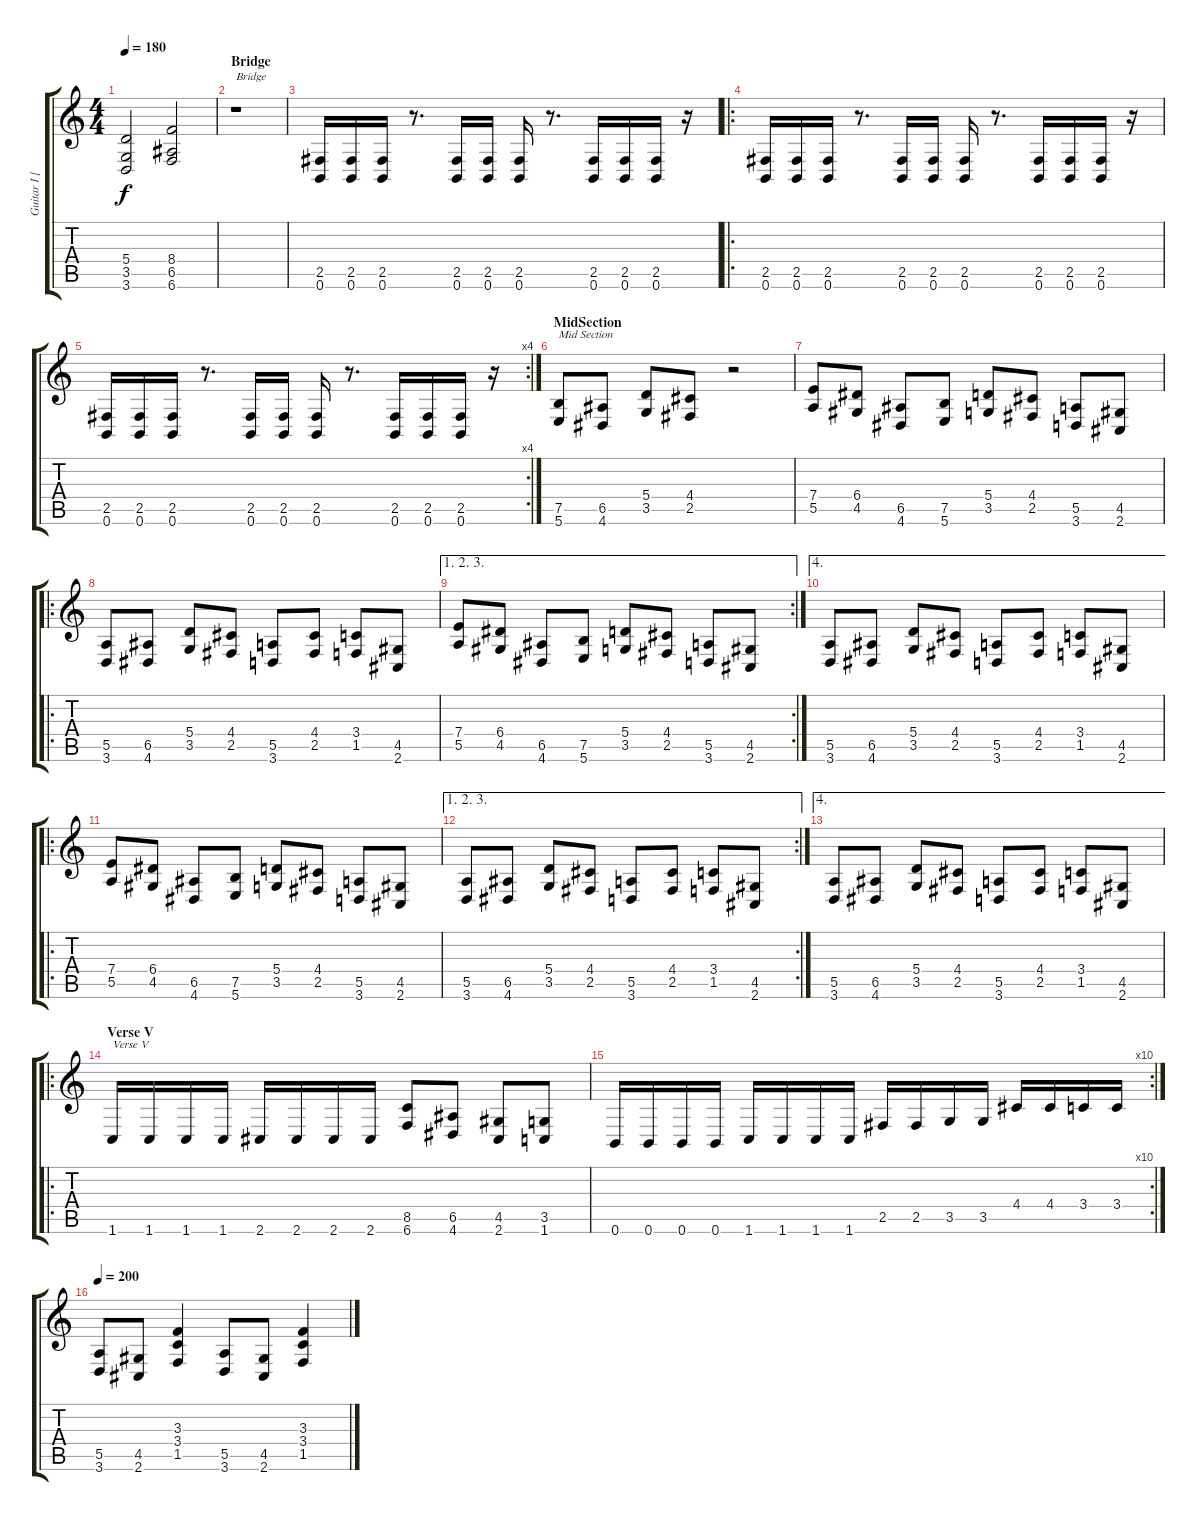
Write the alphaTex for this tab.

\track ("Guitar I [Jon Levasseur]" "Guitar I [") {instrument distortionguitar}
\staff {score tabs}
\tuning (B3 Gb3 D3 A2 E2 B1) {hide}
\ts (4 4)
\tempo 180
\clef g2
\ks c
(5.4 3.5 3.6).2{dy f} (8.4 6.5 6.6).2 |
\section ("" "Bridge")
r.1{txt "Bridge"} |
(2.5 0.6).16 (2.5 0.6).16 (2.5 0.6).16 r.8{d} (2.5 0.6).16 (2.5 0.6).16 (2.5 0.6).16 r.8{d} (2.5 0.6).16 (2.5 0.6).16 (2.5 0.6).16 r.16 |
\ro
(2.5 0.6).16 (2.5 0.6).16 (2.5 0.6).16 r.8{d} (2.5 0.6).16 (2.5 0.6).16 (2.5 0.6).16 r.8{d} (2.5 0.6).16 (2.5 0.6).16 (2.5 0.6).16 r.16 |
\rc 4
(2.5 0.6).16 (2.5 0.6).16 (2.5 0.6).16 r.8{d} (2.5 0.6).16 (2.5 0.6).16 (2.5 0.6).16 r.8{d} (2.5 0.6).16 (2.5 0.6).16 (2.5 0.6).16 r.16 |
\section ("" "MidSection")
(7.5 5.6).8{txt "Mid Section"} (6.5 4.6).8 (5.4 3.5).8 (4.4 2.5).8 r.2 |
(7.4 5.5).8 (6.4 4.5).8 (6.5 4.6).8 (7.5 5.6).8 (5.4 3.5).8 (4.4 2.5).8 (5.5 3.6).8 (4.5 2.6).8 |
\ro
(5.5 3.6).8 (6.5 4.6).8 (5.4 3.5).8 (4.4 2.5).8 (5.5 3.6).8 (4.4 2.5).8 (3.4 1.5).8 (4.5 2.6).8 |
\ae (1 2 3)
\rc 2
(7.4 5.5).8 (6.4 4.5).8 (6.5 4.6).8 (7.5 5.6).8 (5.4 3.5).8 (4.4 2.5).8 (5.5 3.6).8 (4.5 2.6).8 |
\ae 4
(5.5 3.6).8 (6.5 4.6).8 (5.4 3.5).8 (4.4 2.5).8 (5.5 3.6).8 (4.4 2.5).8 (3.4 1.5).8 (4.5 2.6).8 |
\ro
(7.4 5.5).8 (6.4 4.5).8 (6.5 4.6).8 (7.5 5.6).8 (5.4 3.5).8 (4.4 2.5).8 (5.5 3.6).8 (4.5 2.6).8 |
\ae (1 2 3)
\rc 2
(5.5 3.6).8 (6.5 4.6).8 (5.4 3.5).8 (4.4 2.5).8 (5.5 3.6).8 (4.4 2.5).8 (3.4 1.5).8 (4.5 2.6).8 |
\ae 4
(5.5 3.6).8 (6.5 4.6).8 (5.4 3.5).8 (4.4 2.5).8 (5.5 3.6).8 (4.4 2.5).8 (3.4 1.5).8 (4.5 2.6).8 |
\ro
\section ("" "Verse V")
1.6.16{txt "Verse V"} 1.6.16 1.6.16 1.6.16 2.6.16 2.6.16 2.6.16 2.6.16 (8.5 6.6).8 (6.5 4.6).8 (4.5 2.6).8 (3.5 1.6).8 |
\rc 10
0.6.16 0.6.16 0.6.16 0.6.16 1.6.16 1.6.16 1.6.16 1.6.16 2.5.16 2.5.16 3.5.16 3.5.16 4.4.16 4.4.16 3.4.16 3.4.16 |
\tempo 200
(5.5 3.6).8 (4.5 2.6).8 (3.3 3.4 1.5).4 (5.5 3.6).8 (4.5 2.6).8 (3.3 3.4 1.5).4
